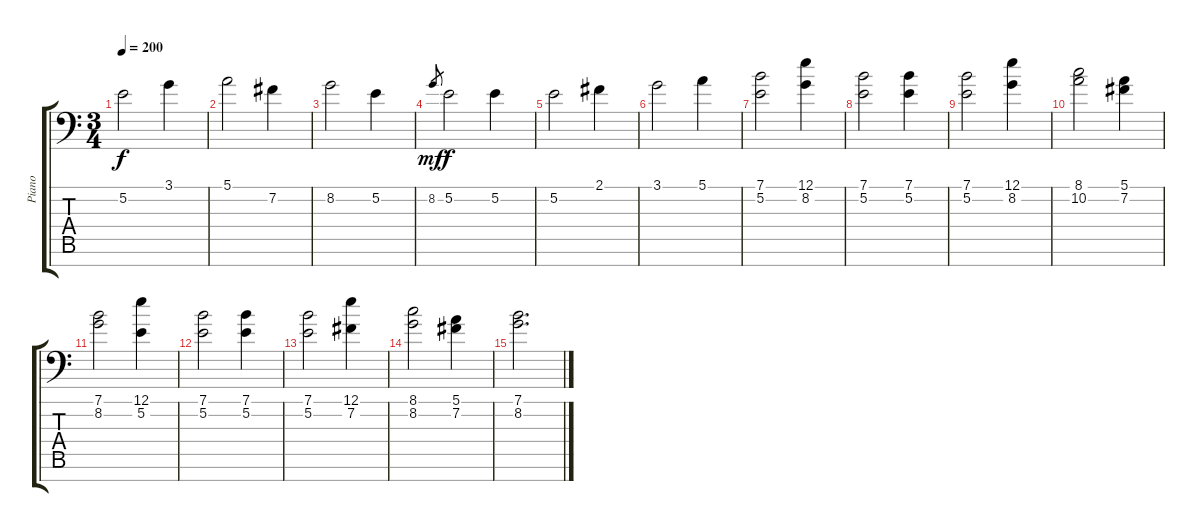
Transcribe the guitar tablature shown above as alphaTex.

\track ("Piano" "Piano") {instrument acousticgrandpiano}
\staff {score tabs}
\tuning (E4 B3 G3 D3 A2 E2 A1) {hide}
\ts (3 4)
\tempo 200
\clef f4
\ks c
5.2.2{dy f} 3.1.4 |
5.1.2 7.2.4 |
8.2.2 5.2.4 |
8.2.8{gr dy mf} 5.2.2{dy f} 5.2.4 |
5.2.2 2.1.4 |
3.1.2 5.1.4 |
(7.1 5.2).2 (12.1 8.2).4 |
(7.1 5.2).2 (7.1 5.2).4 |
(7.1 5.2).2 (12.1 8.2).4 |
(8.1 10.2).2 (5.1 7.2).4 |
(7.1 8.2).2 (12.1 5.2).4 |
(7.1 5.2).2 (7.1 5.2).4 |
(7.1 5.2).2 (12.1 7.2).4 |
(8.1 8.2).2 (5.1 7.2).4 |
(7.1 8.2).2{d}
